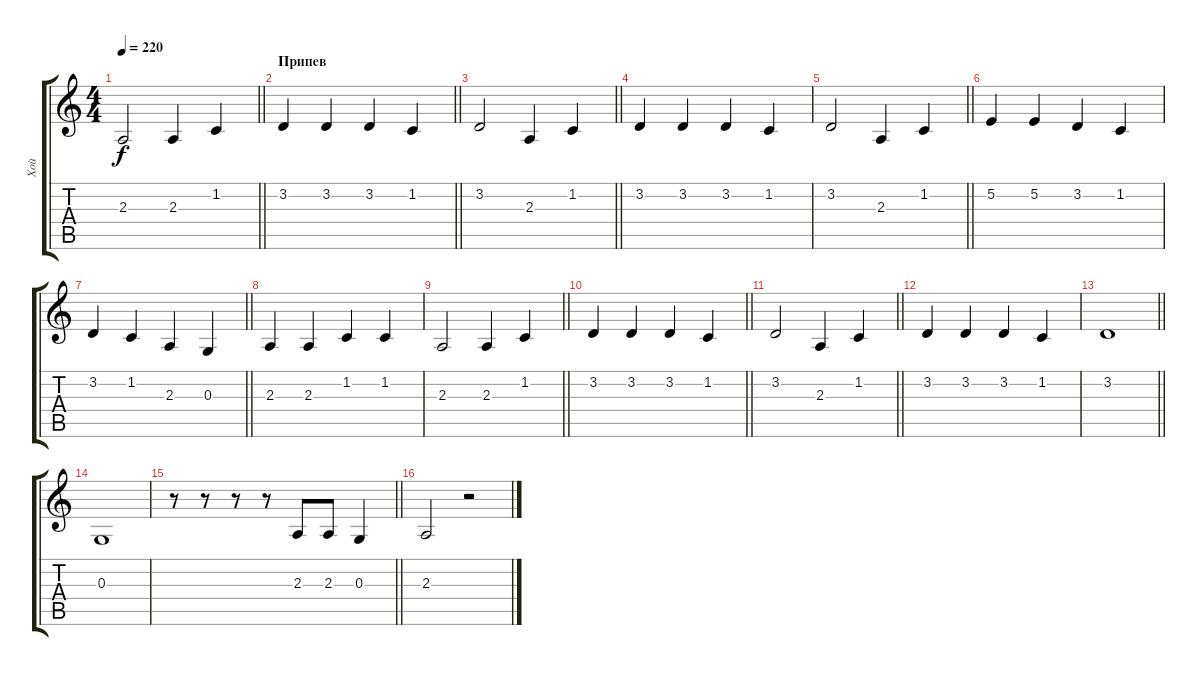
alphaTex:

\track ("Хой" "Хой") {instrument viola}
\staff {score tabs}
\tuning (E4 B3 G3 D3 A2 E2) {hide}
\ts (4 4)
\tempo 220
\clef g2
\barLineRight lightlight
\ks c
2.3.2{dy f} 2.3.4 1.2.4 |
\section ("" "Припев")
\barLineRight lightlight
3.2.4 3.2.4 3.2.4 1.2.4 |
\barLineRight lightlight
3.2.2 2.3.4 1.2.4 |
3.2.4 3.2.4 3.2.4 1.2.4 |
\barLineRight lightlight
3.2.2 2.3.4 1.2.4 |
5.2.4 5.2.4 3.2.4 1.2.4 |
\barLineRight lightlight
3.2.4 1.2.4 2.3.4 0.3.4 |
2.3.4 2.3.4 1.2.4 1.2.4 |
\barLineRight lightlight
2.3.2 2.3.4 1.2.4 |
\barLineRight lightlight
3.2.4 3.2.4 3.2.4 1.2.4 |
\barLineRight lightlight
3.2.2 2.3.4 1.2.4 |
3.2.4 3.2.4 3.2.4 1.2.4 |
\barLineRight lightlight
3.2.1 |
0.3.1 |
\barLineRight lightlight
r.8 r.8 r.8 r.8 2.3.8 2.3.8 0.3.4 |
2.3.2 r.2
